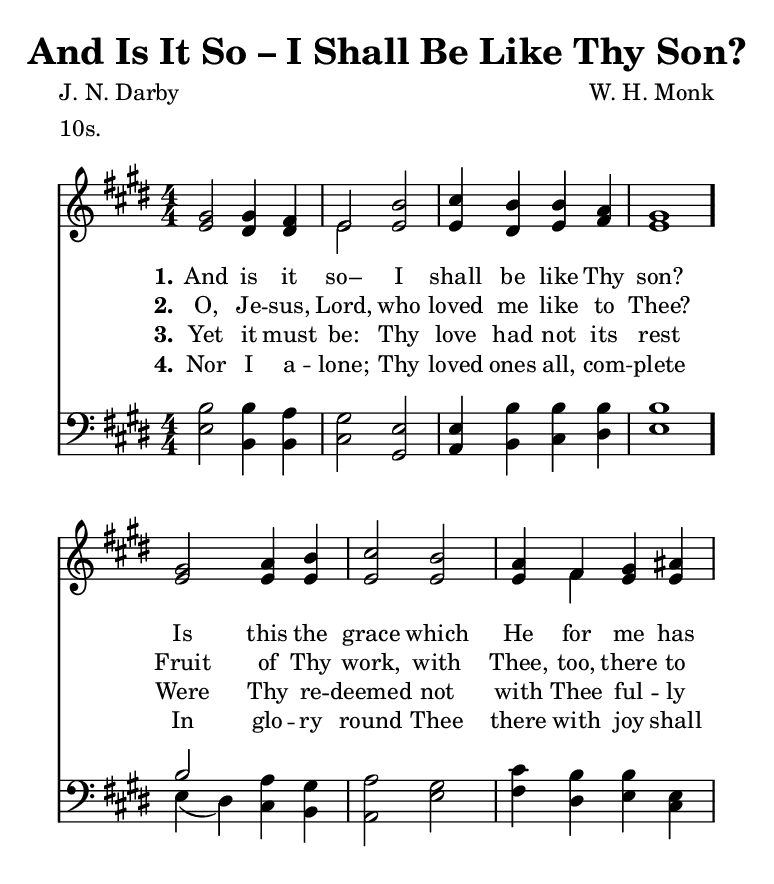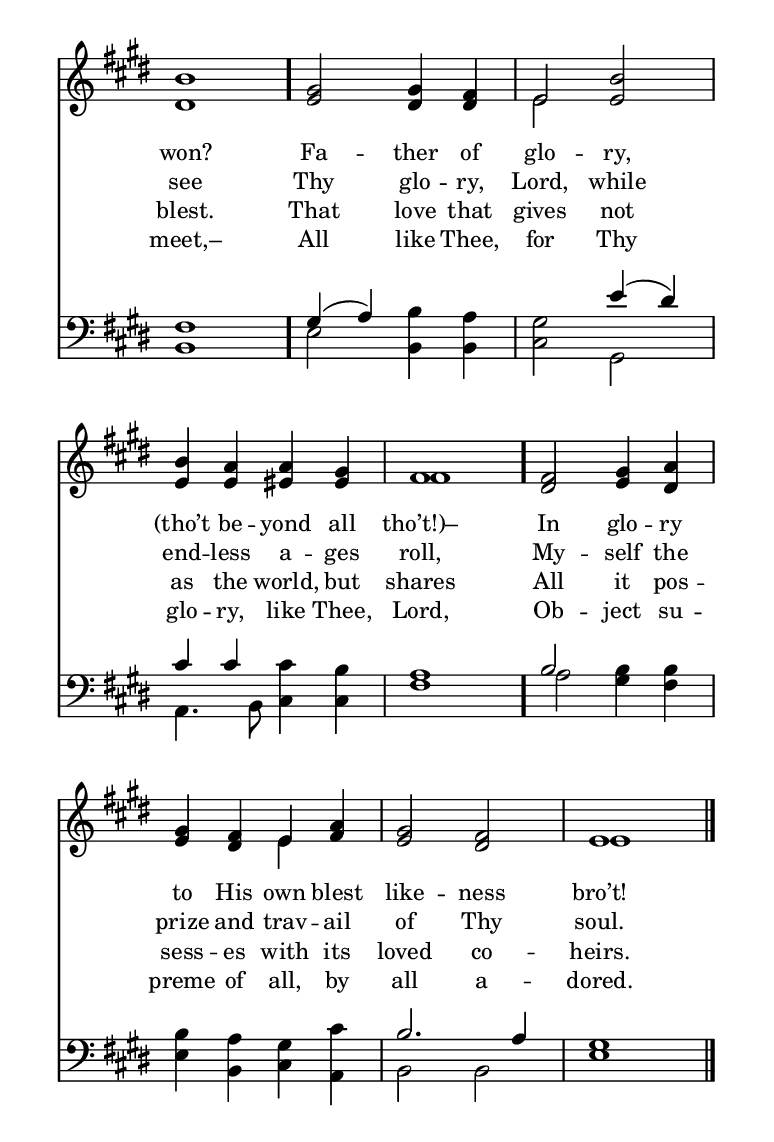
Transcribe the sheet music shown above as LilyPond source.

\include "common/global.ily"
\paper {
  \include "common/paper.ily"
  ragged-bottom = ##t
}

\header{
  hymnnumber = "270"
  title = "And Is It So – I Shall Be Like Thy Son?"
  tunename = "Eventide" % see EOG076
  meter = "10s." % original has 4-10s. but EOG076 has "10s."
  poet = "J. N. Darby"
  composer = "W. H. Monk"
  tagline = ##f
}

global = {
  \include "common/overrides.ily"
  \override Staff.TimeSignature.style = #'numbered
  \time 4/4
  \override Score.MetronomeMark.transparent = ##t % hide all fermata changes too
  \tempo 4=110
  \key e \major
  \autoBeamOff
}

patternAA = { c2      c4 c4 | c2 c2      | c4  c4 c4 c4 | c1 }
patternAB = { c4( c4) c4 c4 | c2 c2      | c4  c4 c4 c4 | c1 }
patternAC = { c4( c4) c4 c4 | c2 c4( c4) | c4  c4 c4 c4 | c1 }
patternAD = { c2      c4 c4 | c2 c2      | c4. c8 c4 c4 | c1 }

patternBA = { c2 c4 c4 | c4 c4 c4 c4 | c2  c2 | c1 }
patternBB = { c2 c4 c4 | c4 c4 c4 c4 | c2. c4 | c1 }

notesSoprano = {
\global
\relative c'' {

  \changePitch \patternAA { gis gis fis | e b' | cis b b a | gis }
  \changePitch \patternAA { gis a b | cis b | a fis gis ais | b }
  \changePitch \patternAA { gis gis fis | e b' | b a a gis | fis }
  \changePitch \patternBA { fis gis a | gis fis e a | gis fis | e }

  \bar "|."

}
}

notesAlto = {
\global
\relative e' {

  \changePitch \patternAA { e dis dis | e e | e dis e fis | e }
  \changePitch \patternAA { e e e | e e | e fis e e | dis }
  \changePitch \patternAA { e dis dis | e e | e e eis eis | fis }
  \changePitch \patternBA { dis e dis | e dis e fis | e dis | e }

}
}

notesTenor = {
\global
\relative a {

  \changePitch \patternAA { b b a | gis e | e b' b b | b }
  \changePitch \patternAA { b a gis | a gis | cis b b e, | fis }
  \changePitch \patternAC { gis a b a | gis e' dis | cis cis cis b | a }
  \changePitch \patternBB { b b b | b a gis cis | b a | gis }

}
}

notesBass = {
\global
\relative f {

  \changePitch \patternAA { e b b | cis gis | a b cis dis | e }
  \changePitch \patternAB { e dis cis b | a e' | fis dis e cis | b }
  \changePitch \patternAD { e b b | cis gis | a b cis cis | fis }
  \changePitch \patternBA { a gis fis | e b cis a | b b e }

}
}


wordsA = \lyricmode {
\set stanza = "1."

And is it so– I shall be like Thy son? \bar "."
Is this the grace which He for me has won? \bar "."
Fa -- ther of glo -- ry, (tho’t be -- yond all tho’t!)– \bar "."
In glo -- ry to His own blest like -- ness bro’t! \bar "."

}

wordsB = \lyricmode {
\set stanza = "2."

O, Je -- sus, Lord, who loved me like to Thee?
Fruit of Thy work, with Thee, too, there to see
Thy glo -- ry, Lord, while end -- less a -- ges roll,
My -- self the prize and trav -- ail of Thy soul.

}

wordsC = \lyricmode {
\set stanza = "3."

Yet it must be: Thy love had not its rest
Were Thy re -- deemed not with Thee ful -- ly blest.
That love that gives not as the world, but shares
All it pos -- sess -- es with its loved co -- heirs.

}

wordsD = \lyricmode {
\set stanza = "4."

Nor I a -- lone; Thy loved ones all, com -- plete
In glo -- ry round Thee there with joy shall meet,–
All like Thee, for Thy glo -- ry, like Thee, Lord,
Ob -- ject su -- preme of all, by all a -- dored.

}

\score {
  \context ChoirStaff <<
    \context Staff = upper <<
      \set ChoirStaff.systemStartDelimiter = #'SystemStartBar
      \set ChoirStaff.printPartCombineTexts = ##f
      \partcombine #'(2 . 9) \notesSoprano \notesAlto
      \context NullVoice = sopranos { \voiceOne << \notesSoprano >> }
      \context NullVoice = altos { \voiceTwo << \notesAlto >> }
      \context Lyrics = one   \lyricsto sopranos \wordsA
      \context Lyrics = two   \lyricsto sopranos \wordsB
      \context Lyrics = three \lyricsto sopranos \wordsC
      \context Lyrics = four  \lyricsto sopranos \wordsD
    >>
    \context Staff = men <<
      \clef bass
      \set ChoirStaff.printPartCombineTexts = ##f
      \partcombine #'(2 . 9) \notesTenor \notesBass
      \context NullVoice = tenors { \voiceOne << \notesTenor >> }
      \context NullVoice = basses { \voiceTwo << \notesBass >> }
    >>
  >>
  \layout {
    \include "common/layout.ily"
  }
  \midi{
    \include "common/midi.ily"
  }
}

% TODO suggest alternate tune No. 6, as EOG076 does ?

\version "2.19.49"  % necessary for upgrading to future LilyPond versions.

% vi:set et ts=2 sw=2 ai nocindent syntax=lilypond:
